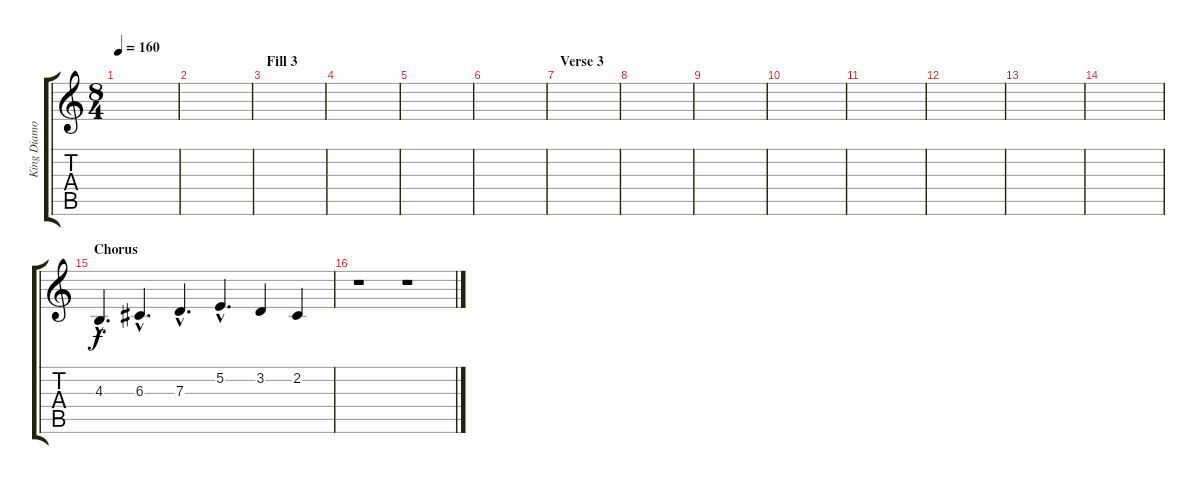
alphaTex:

\track ("King Diamond - Backing Vocals" "King Diamo") {instrument pad4choir}
\staff {score tabs}
\tuning (E4 B3 G3 D3 A2 E2) {hide}
\ts (8 4)
\tempo 160
\clef g2
\ks c
|
|
\section ("" "Fill 3")
|
|
|
|
\section ("" "Verse 3")
|
|
|
|
|
|
|
|
\section ("" "Chorus")
4.3{hac}.4{d} 6.3{hac}.4{d} 7.3{hac}.4{d} 5.2{hac}.4{d} 3.2.4 2.2.4 |
r.1 r.1
